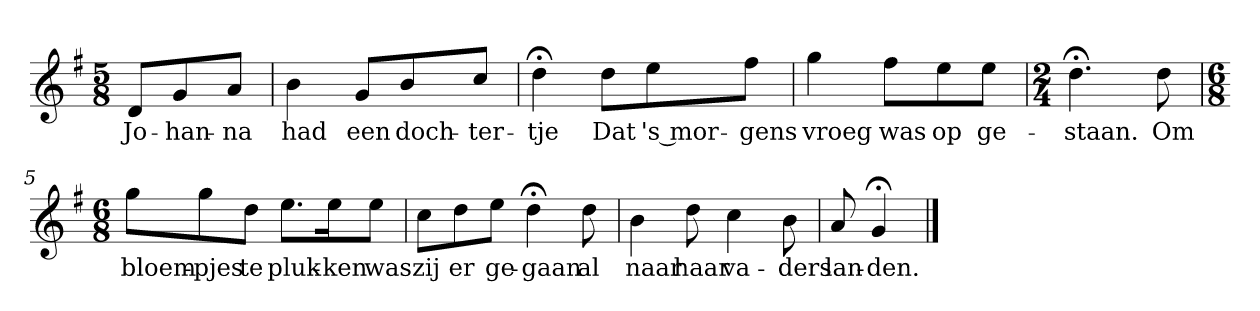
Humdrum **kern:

**kern	**text
*part1	*part1
*staff1	*staff1
*k[f#]	*
*G:	*
*M5/8	*
*MM120	*
=	=
8dL	Jo-
8g	-han-
8aJ	-na
=1	=1
4b	had
8gL	een
8b	doch-
8ccJ	-ter-
=2	=2
4dd;<	-tje
8ddL	Dat
8ee	's mor-
8ff#J	-gens
=3	=3
4gg	vroeg
8ff#L	was
8ee	op
8eeJ	ge-
=4	=4
*M2/4	*
4.dd;<	-staan.
8dd	Om
=5	=5
*M6/8	*
8ggL	bloem-
8gg	-pjes
8ddJ	te
8.eeL	pluk-
16eeK	-ken
8eeJ	was
=6	=6
8ccL	zij
8dd	er
8eeJ	ge-
4dd;<	-gaan
8dd	al
=7	=7
4b	naar
8dd	haar
4cc	va-
8b	-ders
=8	=8
8a	lan-
4g;<	-den.
==	==
*-	*-
